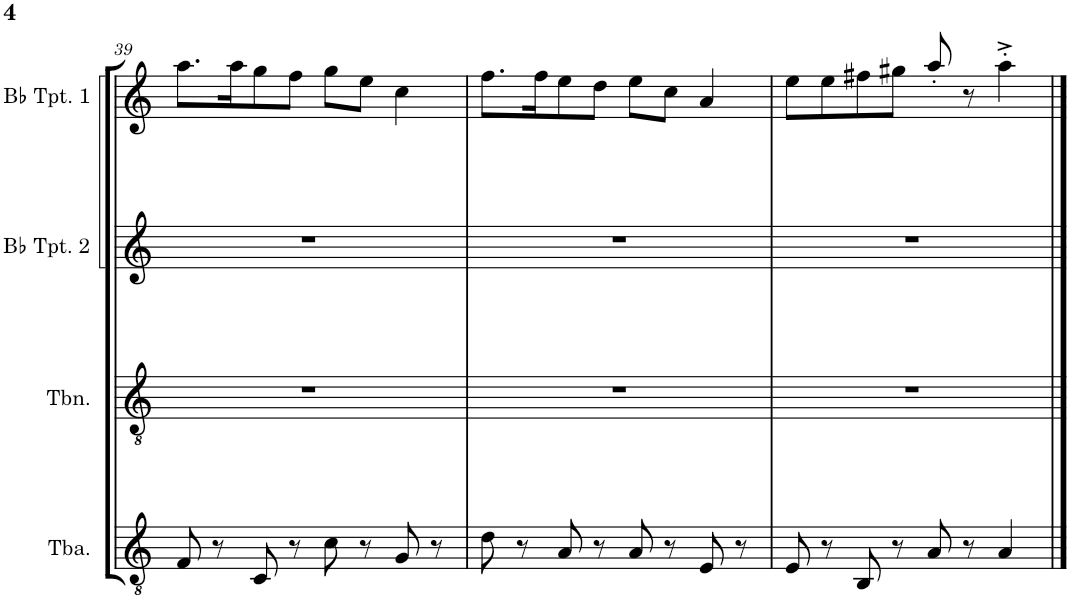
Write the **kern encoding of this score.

**kern	**kern	**kern	**kern
*part4	*part3	*part2	*part1
*staff4	*staff3	*staff2	*staff1
*I"Tuba	*I"Trombone	*I"Bb Trumpet 2	*I"Bb Trumpet 1
*I'Tba.	*I'Tbn.	*I'Bb Tpt. 2	*I'Bb Tpt. 1
!!LO:PB:g=z
*clefGv2	*clefGv2	*clefG2	*clefG2
*Trd1c2	*Trd1c2	*Trd1c2	*Trd1c2
*k[]	*k[]	*k[]	*k[]
*M4/4	*M4/4	*M4/4	*M4/4
=39	=39	=39	=39
8F/	1r	1r	8.aa\L
8r	.	.	.
.	.	.	16aa\K
8C/	.	.	8gg\
8r	.	.	8ff\J
8c\	.	.	8gg\L
8r	.	.	8ee\J
8G/	.	.	4cc\
8r	.	.	.
=40	=40	=40	=40
8d\	1r	1r	8.ff\L
8r	.	.	.
.	.	.	16ff\K
8A/	.	.	8ee\
8r	.	.	8dd\J
8A/	.	.	8ee\L
8r	.	.	8cc\J
8E/	.	.	4a/
8r	.	.	.
=41	=41	=41	=41
8E/	1r	1r	8ee\L
8r	.	.	8ee\
8BB/	.	.	8ff#X\
8r	.	.	8gg#X\J
8A/	.	.	8aa'/
8r	.	.	8r
4A/	.	.	4aa'^\
==	==	==	==
*-	*-	*-	*-
